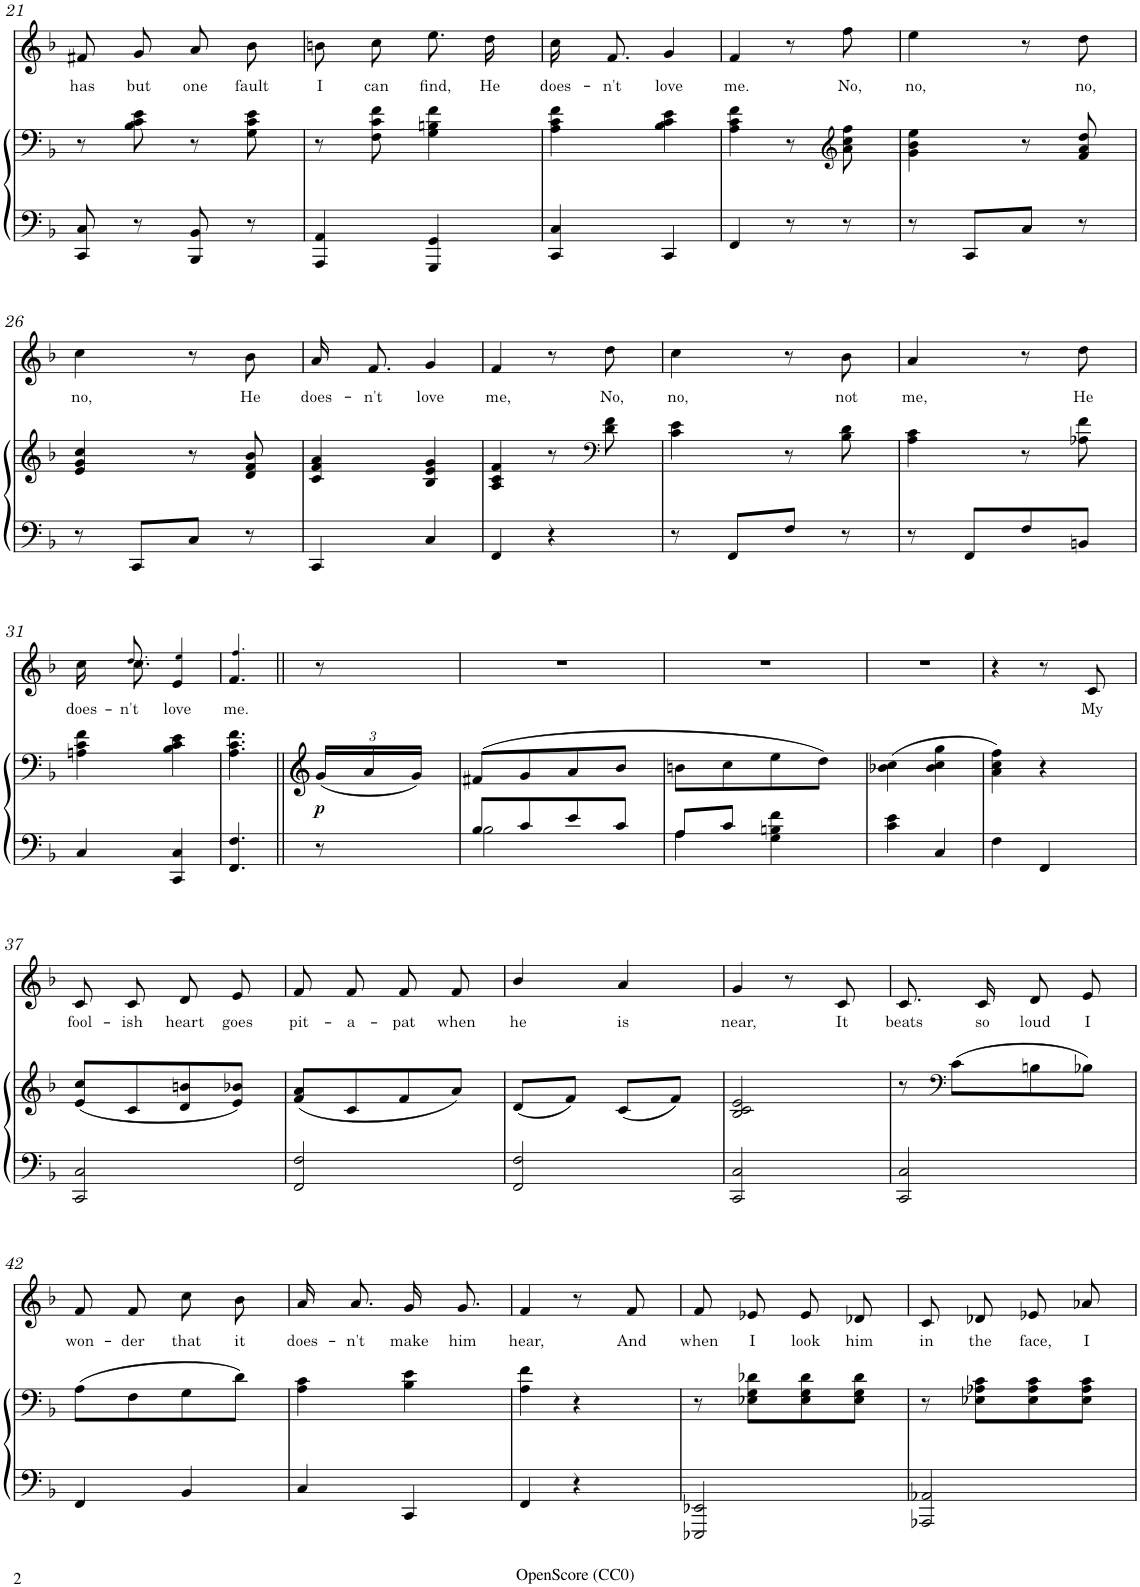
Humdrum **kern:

**kern	**kern	**dynam	**kern	**text
*part2	*part2	*part2	*part1	*part1
*staff3	*staff2	*staff2/3	*staff1	*staff1
*I"Piano	*	*	*I"Voice	*
*I'Pno	*	*	*	*
!!LO:PB:g=z
*clefF4	*clefF4	*	*clefG2	*
*k[b-]	*k[b-]	*	*k[b-]	*
*M2/4	*M2/4	*	*M2/4	*
=21	=21	=21	=21	=21
!	!	!	!	!LO:LY:b
8CC/ 8C/	8r	.	8f#X/L	has
!	!	!	!	!LO:LY:b
8r	8B-\ 8c\ 8e\	.	8g/J	but
!	!	!	!	!LO:LY:b
8BBB-/ 8BB-/	8r	.	8a/L	one
!	!	!	!	!LO:LY:b
8r	8G\ 8c\ 8e\	.	8b-/J	fault
=22	=22	=22	=22	=22
!	!	!	!	!LO:LY:b
4AAA/ 4AA/	8r	.	8bn\L	I
!	!	!	!	!LO:LY:b
.	8F\ 8c\ 8f\	.	8cc\J	can
!	!	!	!	!LO:LY:b
4GGG/ 4GG/	4G\ 4Bn\ 4f\	.	8.ee\L	find,
!	!	!	!	!LO:LY:b
.	.	.	16dd\Jk	He
=23	=23	=23	=23	=23
!	!	!	!	!LO:LY:b
4CC/ 4C/	4A\ 4c\ 4f\	.	16cc/KL	does-
!	!	!	!	!LO:LY:b
.	.	.	8.f/J	-n't
!	!	!	!	!LO:LY:b
4CC/	4B-\ 4c\ 4e\	.	4g/	love
=24	=24	=24	=24	=24
!	!	!	!	!LO:LY:b
4FF/	4A\ 4c\ 4f\	.	4f/	me.
8r	8r	.	8r	.
*	*clefG2	*	*	*
!	!	!	!	!LO:LY:b
8r	8a\ 8cc\ 8ff\	.	8ff\	No,
=25	=25	=25	=25	=25
!	!	!	!	!LO:LY:b
8r	4g\ 4b-\ 4ee\	.	4ee\	no,
8CC/L	.	.	.	.
8C/J	8r	.	8r	.
!	!	!	!	!LO:LY:b
8r	8f/ 8a/ 8dd/	.	8dd\	no,
!!LO:LB:g=z
=26	=26	=26	=26	=26
!	!	!	!	!LO:LY:b
8r	4e/ 4g/ 4cc/	.	4cc\	no,
8CC/L	.	.	.	.
8C/J	8r	.	8r	.
!	!	!	!	!LO:LY:b
8r	8d/ 8f/ 8b-/	.	8b-\	He
=27	=27	=27	=27	=27
!	!	!	!	!LO:LY:b
4CC/	4c/ 4f/ 4a/	.	16a/KL	does-
!	!	!	!	!LO:LY:b
.	.	.	8.f/J	-n't
!	!	!	!	!LO:LY:b
4C/	4B-/ 4e/ 4g/	.	4g/	love
=28	=28	=28	=28	=28
!	!	!	!	!LO:LY:b
4FF/	4A/ 4c/ 4f/	.	4f/	me,
4r	8r	.	8r	.
*	*clefF4	*	*	*
!	!	!	!	!LO:LY:b
.	8d\ 8f\	.	8dd\	No,
=29	=29	=29	=29	=29
!	!	!	!	!LO:LY:b
8r	4c\ 4e\	.	4cc\	no,
8FF/L	.	.	.	.
8F/J	8r	.	8r	.
!	!	!	!	!LO:LY:b
8r	8B-\ 8d\	.	8b-\	not
=30	=30	=30	=30	=30
!	!	!	!	!LO:LY:b
8r	4A\ 4c\	.	4a/	me,
8FF/L	.	.	.	.
8F/	8r	.	8r	.
!	!	!	!	!LO:LY:b
8BBn/J	8A-X\ 8f\	.	8dd\	He
!!LO:LB:g=z
=31	=31	=31	=31	=31
!	!	!	!	!LO:LY:b
*	*	*	*^	*
4C/	4An\ 4c\ 4f\	.	16cc\KL	16ryy	does-
!	!	!	!	!	!LO:LY:b
.	.	.	8.cc\J	8.dd/	-n't
!	!	!	!	!	!LO:LY:b
4CC/ 4C/	4B-\ 4c\ 4e\	.	4e/ 4ee/	4ryy	love
=32	=32	=32	=32	=32	=32
!	!	!	!	!	!LO:LY:b
*	*	*	*v	*v	*
4.FF/ 4.F/	4.A\ 4.c\ 4.f\	.	4.f/ 4.ff/	me.
=32X1||	=32X1||	=32X1||	=32X1||	=32X1||
*	*Xbrackettup	*	*	*
!	!	!LO:DY:b	!	!
8r	(24g/LL	p	8r	.
.	24a/	.	.	.
.	24g/JJ)	.	.	.
=33	=33	=33	=33	=33
*^	*	*	*	*
8B-/L	2B-\	(8f#X/L	.	2r	.
8c/	.	8g/	.	.	.
8e/	.	8a/	.	.	.
8c/J	.	8b-/J	.	.	.
=34	=34	=34	=34	=34	=34
8A/L	4A\	8bn\L	.	2r	.
8c/J	.	8cc\	.	.	.
4G\ 4Bn\ 4f\	4ryy	8ee\	.	.	.
.	.	8dd\J)	.	.	.
*v	*v	*	*	*	*
=35	=35	=35	=35	=35
4c\ 4e\	(4b-X\ 4cc\	.	2r	.
4C/	4b-\ 4cc\ 4gg\	.	.	.
=36	=36	=36	=36	=36
4F\	4a\ 4cc\ 4ff\)	.	4r	.
4FF/	4r	.	8r	.
!	!	!	!	!LO:LY:b
.	.	.	8c/	My
!!LO:LB:g=z
=37	=37	=37	=37	=37
!	!	!	!	!LO:LY:b
2CC/ 2C/	(8e/ 8cc/L	.	8c/L	fool-
!	!	!	!	!LO:LY:b
.	8c/	.	8c/J	-ish
!	!	!	!	!LO:LY:b
.	8d/ 8bn/	.	8d/L	heart
!	!	!	!	!LO:LY:b
.	8e/ 8b-X/J)	.	8e/J	goes
=38	=38	=38	=38	=38
!	!	!	!	!LO:LY:b
2FF/ 2F/	(8f/ 8a/L	.	8f/L	pit-
!	!	!	!	!LO:LY:b
.	8c/	.	8f/J	-a-
!	!	!	!	!LO:LY:b
.	8f/	.	8f/L	-pat
!	!	!	!	!LO:LY:b
.	8a/J)	.	8f/J	when
=39	=39	=39	=39	=39
!	!	!	!	!LO:LY:b
2FF/ 2F/	(8d/L	.	4b-/	he
.	8f/J)	.	.	.
!	!	!	!	!LO:LY:b
.	(8c/L	.	4a/	is
.	8f/J)	.	.	.
=40	=40	=40	=40	=40
!	!	!	!	!LO:LY:b
2CC/ 2C/	2B-/ 2c/ 2e/	.	4g/	near,
.	.	.	8r	.
!	!	!	!	!LO:LY:b
.	.	.	8c/	It
=41	=41	=41	=41	=41
!	!	!	!	!LO:LY:b
2CC/ 2C/	8r	.	8.c/L	beats
*	*clefF4	*	*	*
.	(8c\L	.	.	.
!	!	!	!	!LO:LY:b
.	.	.	16c/Jk	so
!	!	!	!	!LO:LY:b
.	8Bn\	.	8d/L	loud
!	!	!	!	!LO:LY:b
.	8B-X\J)	.	8e/J	I
!!LO:LB:g=z
=42	=42	=42	=42	=42
!	!	!	!	!LO:LY:b
4FF/	(8A\L	.	8f/L	won-
!	!	!	!	!LO:LY:b
.	8F\	.	8f/J	-der
!	!	!	!	!LO:LY:b
4BB-/	8G\	.	8cc\L	that
!	!	!	!	!LO:LY:b
.	8d\J)	.	8b-\J	it
=43	=43	=43	=43	=43
!	!	!	!	!LO:LY:b
4C/	4A\ 4c\	.	16a/KL	does-
!	!	!	!	!LO:LY:b
.	.	.	8.a/J	-n't
!	!	!	!	!LO:LY:b
4CC/	4B-\ 4e\	.	16g/KL	make
!	!	!	!	!LO:LY:b
.	.	.	8.g/J	him
=44	=44	=44	=44	=44
!	!	!	!	!LO:LY:b
4FF/	4A\ 4f\	.	4f/	hear,
4r	4r	.	8r	.
!	!	!	!	!LO:LY:b
.	.	.	8f/	And
=45	=45	=45	=45	=45
!	!	!	!	!LO:LY:b
2EEE-X/ 2EE-X/	8r	.	8f/L	when
!	!	!	!	!LO:LY:b
.	8E-X\ 8G\ 8d-X\L	.	8e-X/J	I
!	!	!	!	!LO:LY:b
.	8E-\ 8G\ 8d-\	.	8e-/L	look
!	!	!	!	!LO:LY:b
.	8E-\ 8G\ 8d-\J	.	8d-X/J	him
=46	=46	=46	=46	=46
!	!	!	!	!LO:LY:b
2AAA-X/ 2AA-X/	8r	.	8c/L	in
!	!	!	!	!LO:LY:b
.	8E-X\ 8A-X\ 8c\L	.	8d-X/J	the
!	!	!	!	!LO:LY:b
.	8E-\ 8A-\ 8c\	.	8e-X/L	face,
!	!	!	!	!LO:LY:b
.	8E-\ 8A-\ 8c\J	.	8a-X/J	I
=	=	=	=	=
*-	*-	*-	*-	*-
